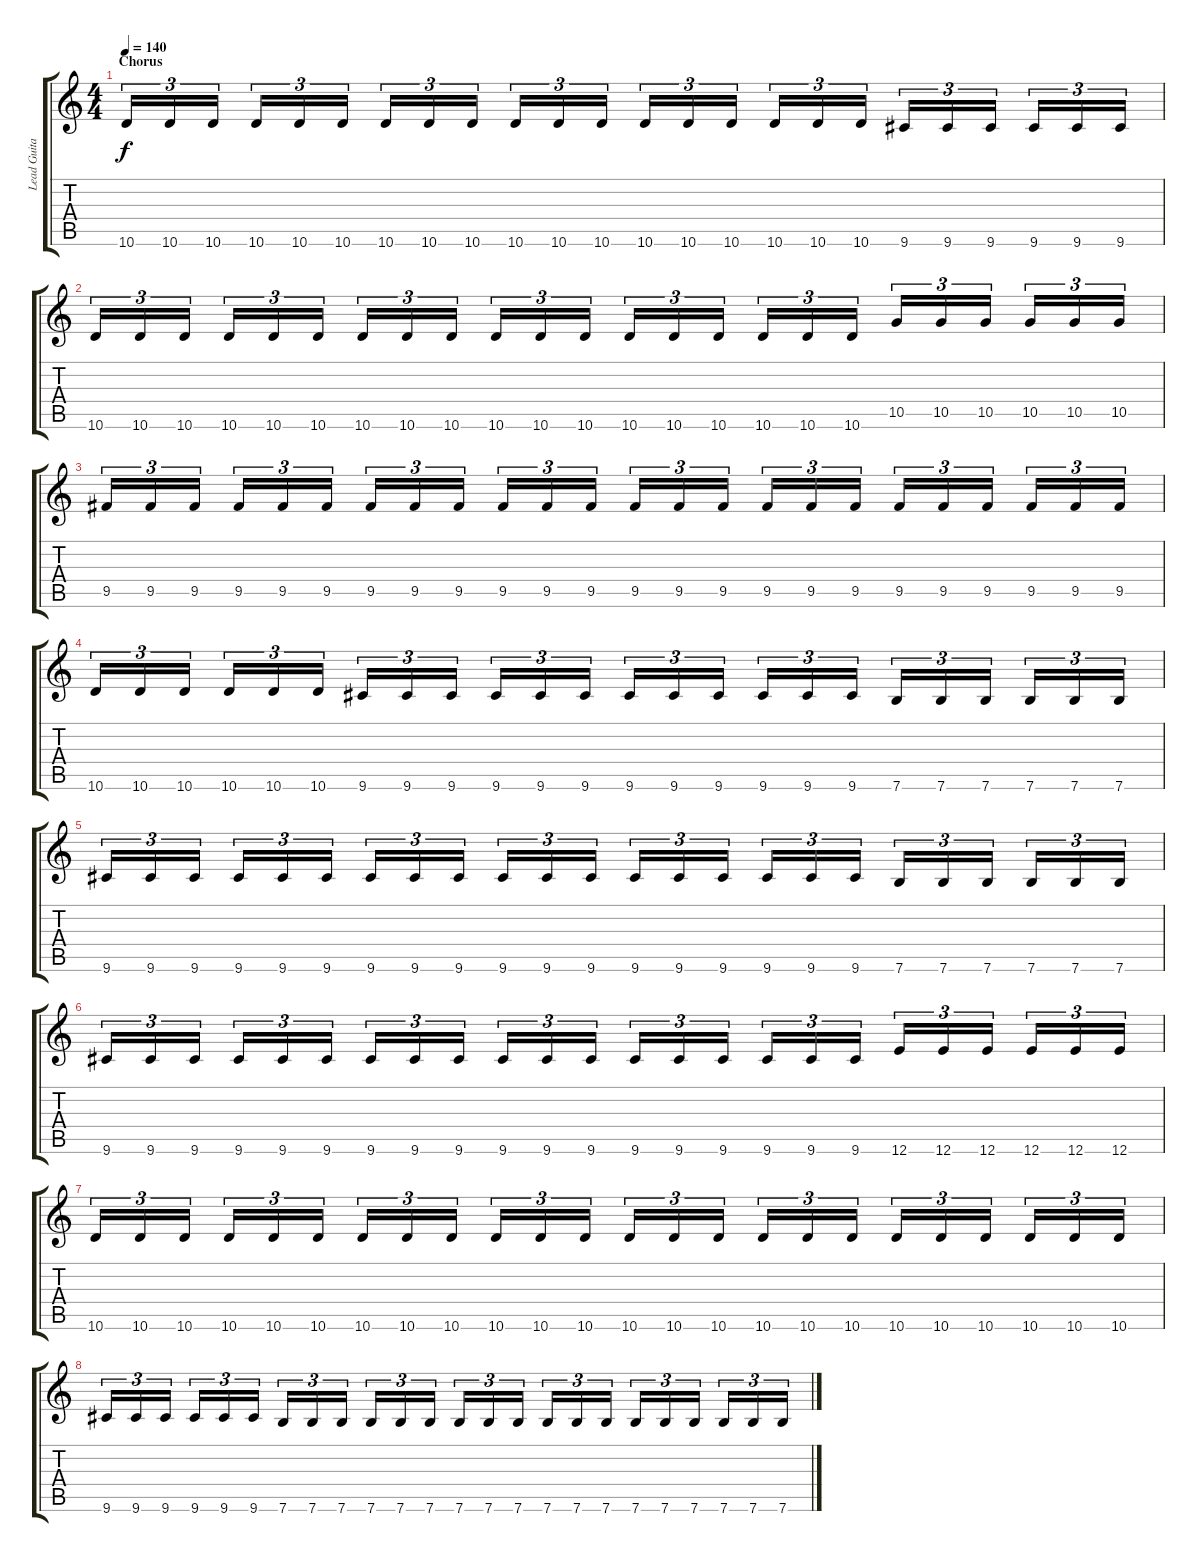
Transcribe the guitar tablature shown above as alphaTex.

\track ("Lead Guitar" "Lead Guita") {solo instrument distortionguitar}
\staff {score tabs}
\tuning (E4 B3 G3 D3 A2 E2) {hide}
\ts (4 4)
\section ("" "Chorus")
\tempo 140
\clef g2
\ks c
10.6.16{tu (3 2) dy f} 10.6.16{tu (3 2)} 10.6.16{tu (3 2) beam splitsecondary} 10.6.16{tu (3 2)} 10.6.16{tu (3 2)} 10.6.16{tu (3 2)} 10.6.16{tu (3 2)} 10.6.16{tu (3 2)} 10.6.16{tu (3 2) beam splitsecondary} 10.6.16{tu (3 2)} 10.6.16{tu (3 2)} 10.6.16{tu (3 2)} 10.6.16{tu (3 2)} 10.6.16{tu (3 2)} 10.6.16{tu (3 2) beam splitsecondary} 10.6.16{tu (3 2)} 10.6.16{tu (3 2)} 10.6.16{tu (3 2)} 9.6.16{tu (3 2)} 9.6.16{tu (3 2)} 9.6.16{tu (3 2) beam splitsecondary} 9.6.16{tu (3 2)} 9.6.16{tu (3 2)} 9.6.16{tu (3 2)} |
10.6.16{tu (3 2)} 10.6.16{tu (3 2)} 10.6.16{tu (3 2) beam splitsecondary} 10.6.16{tu (3 2)} 10.6.16{tu (3 2)} 10.6.16{tu (3 2)} 10.6.16{tu (3 2)} 10.6.16{tu (3 2)} 10.6.16{tu (3 2) beam splitsecondary} 10.6.16{tu (3 2)} 10.6.16{tu (3 2)} 10.6.16{tu (3 2)} 10.6.16{tu (3 2)} 10.6.16{tu (3 2)} 10.6.16{tu (3 2) beam splitsecondary} 10.6.16{tu (3 2)} 10.6.16{tu (3 2)} 10.6.16{tu (3 2)} 10.5.16{tu (3 2)} 10.5.16{tu (3 2)} 10.5.16{tu (3 2) beam splitsecondary} 10.5.16{tu (3 2)} 10.5.16{tu (3 2)} 10.5.16{tu (3 2)} |
9.5.16{tu (3 2)} 9.5.16{tu (3 2)} 9.5.16{tu (3 2) beam splitsecondary} 9.5.16{tu (3 2)} 9.5.16{tu (3 2)} 9.5.16{tu (3 2)} 9.5.16{tu (3 2)} 9.5.16{tu (3 2)} 9.5.16{tu (3 2) beam splitsecondary} 9.5.16{tu (3 2)} 9.5.16{tu (3 2)} 9.5.16{tu (3 2)} 9.5.16{tu (3 2)} 9.5.16{tu (3 2)} 9.5.16{tu (3 2) beam splitsecondary} 9.5.16{tu (3 2)} 9.5.16{tu (3 2)} 9.5.16{tu (3 2)} 9.5.16{tu (3 2)} 9.5.16{tu (3 2)} 9.5.16{tu (3 2) beam splitsecondary} 9.5.16{tu (3 2)} 9.5.16{tu (3 2)} 9.5.16{tu (3 2)} |
10.6.16{tu (3 2)} 10.6.16{tu (3 2)} 10.6.16{tu (3 2) beam splitsecondary} 10.6.16{tu (3 2)} 10.6.16{tu (3 2)} 10.6.16{tu (3 2)} 9.6.16{tu (3 2)} 9.6.16{tu (3 2)} 9.6.16{tu (3 2) beam splitsecondary} 9.6.16{tu (3 2)} 9.6.16{tu (3 2)} 9.6.16{tu (3 2)} 9.6.16{tu (3 2)} 9.6.16{tu (3 2)} 9.6.16{tu (3 2) beam splitsecondary} 9.6.16{tu (3 2)} 9.6.16{tu (3 2)} 9.6.16{tu (3 2)} 7.6.16{tu (3 2)} 7.6.16{tu (3 2)} 7.6.16{tu (3 2) beam splitsecondary} 7.6.16{tu (3 2)} 7.6.16{tu (3 2)} 7.6.16{tu (3 2)} |
9.6.16{tu (3 2)} 9.6.16{tu (3 2)} 9.6.16{tu (3 2) beam splitsecondary} 9.6.16{tu (3 2)} 9.6.16{tu (3 2)} 9.6.16{tu (3 2)} 9.6.16{tu (3 2)} 9.6.16{tu (3 2)} 9.6.16{tu (3 2) beam splitsecondary} 9.6.16{tu (3 2)} 9.6.16{tu (3 2)} 9.6.16{tu (3 2)} 9.6.16{tu (3 2)} 9.6.16{tu (3 2)} 9.6.16{tu (3 2) beam splitsecondary} 9.6.16{tu (3 2)} 9.6.16{tu (3 2)} 9.6.16{tu (3 2)} 7.6.16{tu (3 2)} 7.6.16{tu (3 2)} 7.6.16{tu (3 2) beam splitsecondary} 7.6.16{tu (3 2)} 7.6.16{tu (3 2)} 7.6.16{tu (3 2)} |
9.6.16{tu (3 2)} 9.6.16{tu (3 2)} 9.6.16{tu (3 2) beam splitsecondary} 9.6.16{tu (3 2)} 9.6.16{tu (3 2)} 9.6.16{tu (3 2)} 9.6.16{tu (3 2)} 9.6.16{tu (3 2)} 9.6.16{tu (3 2) beam splitsecondary} 9.6.16{tu (3 2)} 9.6.16{tu (3 2)} 9.6.16{tu (3 2)} 9.6.16{tu (3 2)} 9.6.16{tu (3 2)} 9.6.16{tu (3 2) beam splitsecondary} 9.6.16{tu (3 2)} 9.6.16{tu (3 2)} 9.6.16{tu (3 2)} 12.6.16{tu (3 2)} 12.6.16{tu (3 2)} 12.6.16{tu (3 2) beam splitsecondary} 12.6.16{tu (3 2)} 12.6.16{tu (3 2)} 12.6.16{tu (3 2)} |
10.6.16{tu (3 2)} 10.6.16{tu (3 2)} 10.6.16{tu (3 2) beam splitsecondary} 10.6.16{tu (3 2)} 10.6.16{tu (3 2)} 10.6.16{tu (3 2)} 10.6.16{tu (3 2)} 10.6.16{tu (3 2)} 10.6.16{tu (3 2) beam splitsecondary} 10.6.16{tu (3 2)} 10.6.16{tu (3 2)} 10.6.16{tu (3 2)} 10.6.16{tu (3 2)} 10.6.16{tu (3 2)} 10.6.16{tu (3 2) beam splitsecondary} 10.6.16{tu (3 2)} 10.6.16{tu (3 2)} 10.6.16{tu (3 2)} 10.6.16{tu (3 2)} 10.6.16{tu (3 2)} 10.6.16{tu (3 2) beam splitsecondary} 10.6.16{tu (3 2)} 10.6.16{tu (3 2)} 10.6.16{tu (3 2)} |
9.6.16{tu (3 2)} 9.6.16{tu (3 2)} 9.6.16{tu (3 2) beam splitsecondary} 9.6.16{tu (3 2)} 9.6.16{tu (3 2)} 9.6.16{tu (3 2)} 7.6.16{tu (3 2)} 7.6.16{tu (3 2)} 7.6.16{tu (3 2) beam splitsecondary} 7.6.16{tu (3 2)} 7.6.16{tu (3 2)} 7.6.16{tu (3 2)} 7.6.16{tu (3 2)} 7.6.16{tu (3 2)} 7.6.16{tu (3 2) beam splitsecondary} 7.6.16{tu (3 2)} 7.6.16{tu (3 2)} 7.6.16{tu (3 2)} 7.6.16{tu (3 2)} 7.6.16{tu (3 2)} 7.6.16{tu (3 2) beam splitsecondary} 7.6.16{tu (3 2)} 7.6.16{tu (3 2)} 7.6.16{tu (3 2)}
